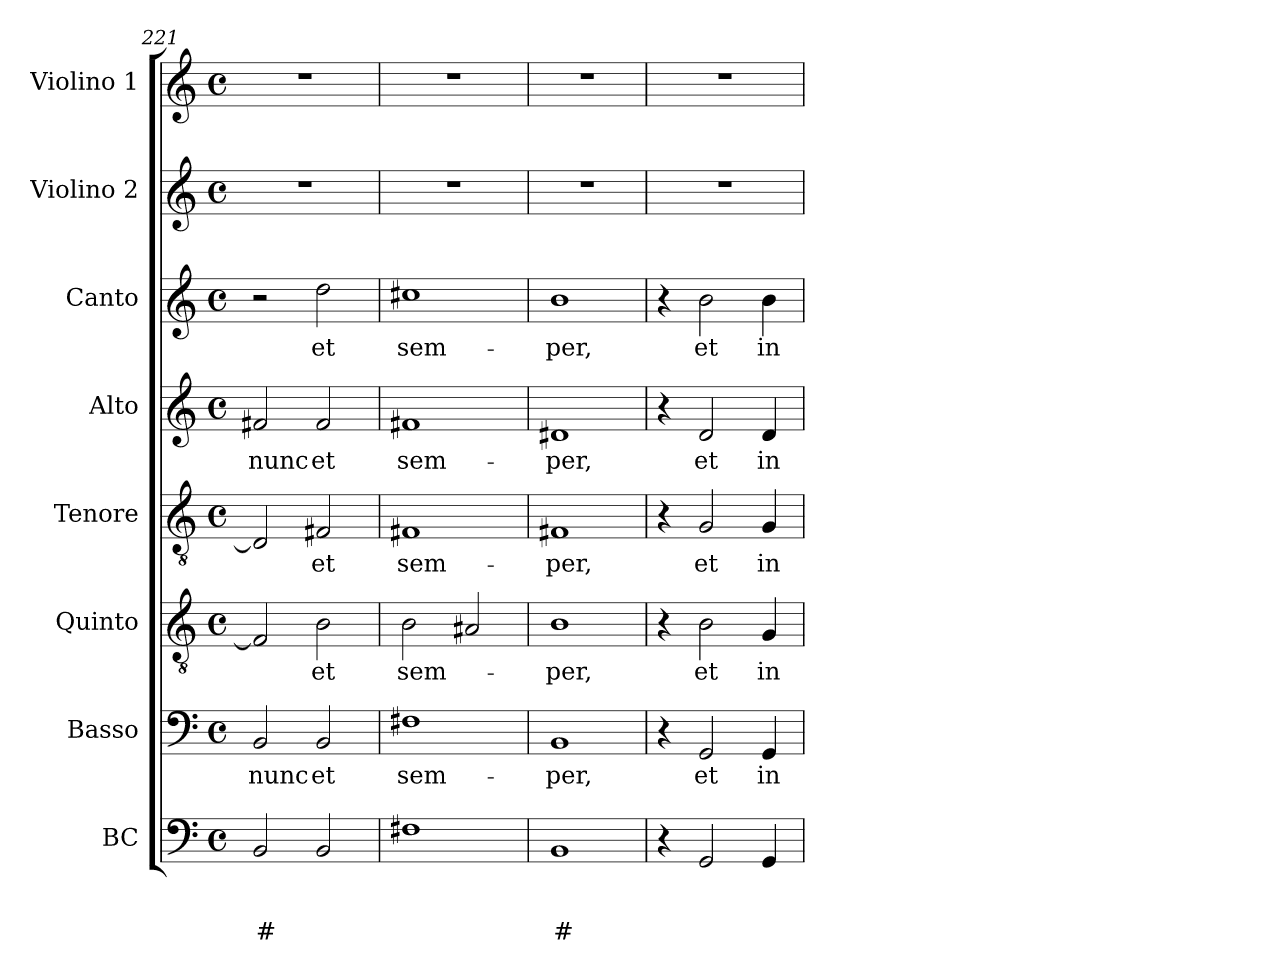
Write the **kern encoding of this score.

**kern	**text	**text	**text	**kern	**text	**kern	**text	**kern	**text	**kern	**text	**kern	**text	**kern	**kern
*part8	*part8	*part8	*part8	*part7	*part7	*part6	*part6	*part5	*part5	*part4	*part4	*part3	*part3	*part2	*part1
*staff8	*staff8	*staff8	*staff8	*staff7	*staff7	*staff6	*staff6	*staff5	*staff5	*staff4	*staff4	*staff3	*staff3	*staff2	*staff1
*I"BC	*	*	*	*I"Basso	*	*I"Quinto	*	*I"Tenore	*	*I"Alto	*	*I"Canto	*	*I"Violino 2	*I"Violino 1
*I'Bc	*	*	*	*I'B	*	*I'Q	*	*I'T	*	*I'A	*	*I'C	*	*I'V2	*I'V1
*clefF4	*	*	*	*clefF4	*	*clefGv2	*	*clefGv2	*	*clefG2	*	*clefG2	*	*clefG2	*clefG2
*k[]	*	*	*	*k[]	*	*k[]	*	*k[]	*	*k[]	*	*k[]	*	*k[]	*k[]
*C:	*	*	*	*C:	*	*C:	*	*C:	*	*C:	*	*C:	*	*C:	*C:
*M4/4	*	*	*	*M4/4	*	*M4/4	*	*M4/4	*	*M4/4	*	*M4/4	*	*M4/4	*M4/4
*met(c)	*	*	*	*met(c)	*	*met(c)	*	*met(c)	*	*met(c)	*	*met(c)	*	*met(c)	*met(c)
=221	=221	=221	=221	=221	=221	=221	=221	=221	=221	=221	=221	=221	=221	=221	=221
!	!	!	!LO:LY:b	!	!LO:LY:b	!	!	!	!	!	!LO:LY:b	!	!	!	!
2BB/	.	.	#	2BB/	nunc	2F#/]	.	2D/]	.	2f#X/	nunc	2r	.	1r	1r
!	!	!	!	!	!LO:LY:b	!	!LO:LY:b	!	!LO:LY:b	!	!LO:LY:b	!	!LO:LY:b	!	!
2BB/	.	.	.	2BB/	et	2B\	et	2F#X/	et	2f#/	et	2dd\	et	.	.
=222	=222	=222	=222	=222	=222	=222	=222	=222	=222	=222	=222	=222	=222	=222	=222
!	!	!	!	!	!LO:LY:b	!	!LO:LY:b	!	!LO:LY:b	!	!LO:LY:b	!	!LO:LY:b	!	!
1F#X	.	.	.	1F#X	sem-	2B\	sem-	1F#X	sem-	1f#X	sem-	1cc#X	sem-	1r	1r
.	.	.	.	.	.	2A#X/	.	.	.	.	.	.	.	.	.
=223	=223	=223	=223	=223	=223	=223	=223	=223	=223	=223	=223	=223	=223	=223	=223
!	!	!	!LO:LY:b	!	!LO:LY:b	!	!LO:LY:b	!	!LO:LY:b	!	!LO:LY:b	!	!LO:LY:b	!	!
1BB	.	.	#	1BB	-per,	1B	-per,	1F#X	-per,	1d#X	-per,	1b	-per,	1r	1r
=224	=224	=224	=224	=224	=224	=224	=224	=224	=224	=224	=224	=224	=224	=224	=224
4r	.	.	.	4r	.	4r	.	4r	.	4r	.	4r	.	1r	1r
!	!	!	!	!	!LO:LY:b	!	!LO:LY:b	!	!LO:LY:b	!	!LO:LY:b	!	!LO:LY:b	!	!
2GG/	.	.	.	2GG/	et	2B\	et	2G/	et	2d/	et	2b\	et	.	.
!	!	!	!	!	!LO:LY:b	!	!LO:LY:b	!	!LO:LY:b	!	!LO:LY:b	!	!LO:LY:b	!	!
4GG/	.	.	.	4GG/	in	4G/	in	4G/	in	4d/	in	4b\	in	.	.
=	=	=	=	=	=	=	=	=	=	=	=	=	=	=	=
*-	*-	*-	*-	*-	*-	*-	*-	*-	*-	*-	*-	*-	*-	*-	*-
